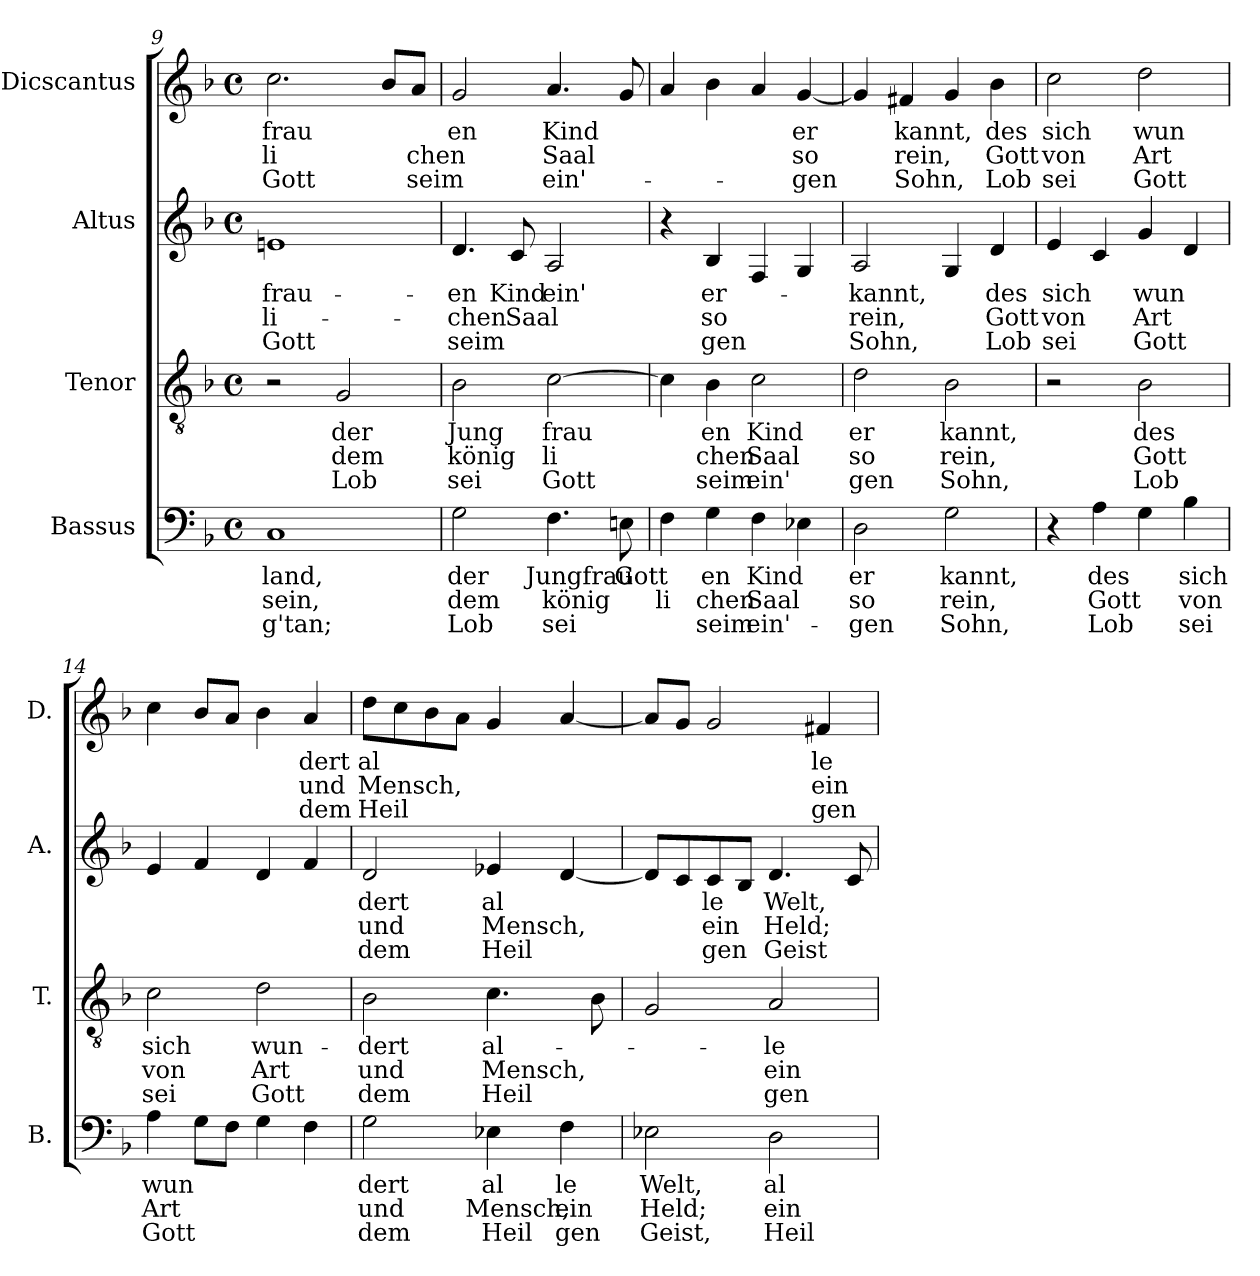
**kern	**text	**text	**text	**kern	**text	**text	**text	**kern	**text	**text	**text	**kern	**text	**text	**text
*part4	*part4	*part4	*part4	*part3	*part3	*part3	*part3	*part2	*part2	*part2	*part2	*part1	*part1	*part1	*part1
*staff4	*staff4	*staff4	*staff4	*staff3	*staff3	*staff3	*staff3	*staff2	*staff2	*staff2	*staff2	*staff1	*staff1	*staff1	*staff1
*I"Bassus	*	*	*	*I"Tenor	*	*	*	*I"Altus	*	*	*	*I"Dicscantus	*	*	*
*I'B.	*	*	*	*I'T.	*	*	*	*I'A.	*	*	*	*I'D.	*	*	*
*clefF4	*	*	*	*clefGv2	*	*	*	*clefG2	*	*	*	*clefG2	*	*	*
*k[b-]	*	*	*	*k[b-]	*	*	*	*k[b-]	*	*	*	*k[b-]	*	*	*
*F:	*	*	*	*F:	*	*	*	*F:	*	*	*	*F:	*	*	*
*M4/4	*	*	*	*M4/4	*	*	*	*M4/4	*	*	*	*M4/4	*	*	*
*met(c)	*	*	*	*met(c)	*	*	*	*met(c)	*	*	*	*met(c)	*	*	*
=9	=9	=9	=9	=9	=9	=9	=9	=9	=9	=9	=9	=9	=9	=9	=9
!	!LO:LY:b:cj	!LO:LY:b:cj	!LO:LY:b:cj	!	!	!	!	!	!LO:LY:b:cj	!LO:LY:b:cj	!LO:LY:b:cj	!	!LO:LY:b	!LO:LY:b:cj	!LO:LY:b
1C	land,	sein,	g'tan;	2r	.	.	.	1en	frau-	-li-	-Gott	2.cc\	frau	li	Gott
!	!	!	!	!	!LO:LY:b:cj	!LO:LY:b:cj	!LO:LY:b:cj	!	!	!	!	!	!	!	!
.	.	.	.	2G/	der	dem	Lob	.	.	.	.	.	.	.	.
.	.	.	.	.	.	.	.	.	.	.	.	8b-/L	.	.	.
!	!	!	!	!	!	!	!	!	!	!	!	!	!	!LO:LY:b	!LO:LY:b
.	.	.	.	.	.	.	.	.	.	.	.	8a/J	.	chen	seim
=10	=10	=10	=10	=10	=10	=10	=10	=10	=10	=10	=10	=10	=10	=10	=10
!	!LO:LY:b:cj	!LO:LY:b:cj	!LO:LY:b:cj	!	!LO:LY:b:cj	!LO:LY:b:cj	!LO:LY:b:cj	!	!LO:LY:b:cj	!LO:LY:b	!LO:LY:b	!	!LO:LY:b:cj	!	!
2G\	der	dem	Lob	2B-\	Jung	könig	sei	4.d/	en	chen	seim	2g/	en	.	.
!	!	!	!	!	!	!	!	!	!LO:LY:b	!LO:LY:b	!	!	!	!	!
.	.	.	.	.	.	.	.	8c/	Kind	Saal	.	.	.	.	.
!	!LO:LY:b	!LO:LY:b	!LO:LY:b	!	!LO:LY:b	!LO:LY:b:cj	!LO:LY:b	!	!LO:LY:b:cj	!	!	!	!LO:LY:b	!LO:LY:b	!LO:LY:b
4.F\	Jungfrau	könig	sei	[>2c\	frau	li	Gott	2A/	ein'	.	.	4.a/	Kind	Saal	ein'-
!	!LO:LY:b	!	!	!	!	!	!	!	!	!	!	!	!	!	!
8En\	Gott	.	.	.	.	.	.	.	.	.	.	8g/	.	.	.
=11	=11	=11	=11	=11	=11	=11	=11	=11	=11	=11	=11	=11	=11	=11	=11
!	!	!LO:LY:b:cj	!	!	!	!	!	!	!	!	!	!	!	!	!
4F\	.	li	.	4c\]	.	.	.	4r	.	.	.	4a/	.	.	.
!	!LO:LY:b:cj	!LO:LY:b:cj	!LO:LY:b:cj	!	!LO:LY:b:cj	!LO:LY:b:cj	!LO:LY:b:cj	!	!LO:LY:b:cj	!LO:LY:b:cj	!LO:LY:b	!	!	!	!
4G\	en	chen	seim	4B-\	en	chen	seim	4B-/	er-	-so	gen	4b-\	.	.	.
!	!LO:LY:b	!LO:LY:b	!LO:LY:b	!	!LO:LY:b:cj	!LO:LY:b:cj	!LO:LY:b:cj	!	!	!	!	!	!	!	!
4F\	Kind	Saal	ein'-	2c\	Kind	Saal	ein'	4F/	.	.	.	4a/	.	.	.
!	!	!	!	!	!	!	!	!	!	!	!	!	!LO:LY:b:cj	!LO:LY:b:cj	!LO:LY:b
4E-X\	.	.	.	.	.	.	.	4G/	.	.	.	[<4g/	-er	so	gen
=12	=12	=12	=12	=12	=12	=12	=12	=12	=12	=12	=12	=12	=12	=12	=12
!	!LO:LY:b:cj	!LO:LY:b:cj	!LO:LY:b:cj	!	!LO:LY:b:cj	!LO:LY:b:cj	!LO:LY:b:cj	!	!LO:LY:b	!LO:LY:b	!LO:LY:b	!	!	!	!
2D\	-er	so	gen	2d\	er	so	gen	2A/	kannt,	rein,	Sohn,	4g/]	.	.	.
!	!	!	!	!	!	!	!	!	!	!	!	!	!LO:LY:b	!LO:LY:b	!LO:LY:b
.	.	.	.	.	.	.	.	.	.	.	.	4f#X/	kannt,	rein,	Sohn,
!	!LO:LY:b:cj	!LO:LY:b:cj	!LO:LY:b:cj	!	!LO:LY:b:cj	!LO:LY:b:cj	!LO:LY:b:cj	!	!	!	!	!	!	!	!
2G\	kannt,	rein,	Sohn,	2B-\	kannt,	rein,	Sohn,	4G/	.	.	.	4g/	.	.	.
!	!	!	!	!	!	!	!	!	!LO:LY:b:cj	!LO:LY:b:cj	!LO:LY:b:cj	!	!LO:LY:b:cj	!LO:LY:b:cj	!LO:LY:b:cj
.	.	.	.	.	.	.	.	4d/	des	Gott	Lob	4b-\	des	Gott	Lob
!!LO:PB:g=z
=13	=13	=13	=13	=13	=13	=13	=13	=13	=13	=13	=13	=13	=13	=13	=13
!	!	!	!	!	!	!	!	!	!LO:LY:b	!LO:LY:b	!LO:LY:b	!	!LO:LY:b:cj	!LO:LY:b:cj	!LO:LY:b:cj
4r	.	.	.	2r	.	.	.	4e/	sich	von	sei	2cc\	sich	von	sei
!	!LO:LY:b	!LO:LY:b	!LO:LY:b	!	!	!	!	!	!	!	!	!	!	!	!
4A\	des	Gott	Lob	.	.	.	.	4c/	.	.	.	.	.	.	.
!	!	!	!	!	!LO:LY:b:cj	!LO:LY:b:cj	!LO:LY:b:cj	!	!LO:LY:b	!LO:LY:b	!LO:LY:b	!	!LO:LY:b	!LO:LY:b	!LO:LY:b
4G\	.	.	.	2B-\	des	Gott	Lob	4g/	wun	Art	Gott	2dd\	wun	Art	Gott
!	!LO:LY:b:cj	!LO:LY:b:cj	!LO:LY:b:cj	!	!	!	!	!	!	!	!	!	!	!	!
4B-\	sich	von	sei	.	.	.	.	4d/	.	.	.	.	.	.	.
=14	=14	=14	=14	=14	=14	=14	=14	=14	=14	=14	=14	=14	=14	=14	=14
!	!LO:LY:b	!LO:LY:b	!LO:LY:b	!	!LO:LY:b:cj	!LO:LY:b:cj	!LO:LY:b:cj	!	!	!	!	!	!	!	!
4A\	wun	Art	Gott	2c\	sich	von	sei	4e/	.	.	.	4cc\	.	.	.
8G\L	.	.	.	.	.	.	.	4f/	.	.	.	8b-/L	.	.	.
8F\J	.	.	.	.	.	.	.	.	.	.	.	8a/J	.	.	.
!	!	!	!	!	!LO:LY:b:cj	!LO:LY:b:cj	!LO:LY:b:cj	!	!	!	!	!	!	!	!
4G\	.	.	.	2d\	wun-	-Art	Gott	4d/	.	.	.	4b-\	.	.	.
!	!	!	!	!	!	!	!	!	!	!	!	!	!LO:LY:b:cj	!LO:LY:b:cj	!LO:LY:b:cj
4F\	.	.	.	.	.	.	.	4f/	.	.	.	4a/	dert	und	dem
=15	=15	=15	=15	=15	=15	=15	=15	=15	=15	=15	=15	=15	=15	=15	=15
!	!LO:LY:b:cj	!LO:LY:b:cj	!LO:LY:b:cj	!	!LO:LY:b:cj	!LO:LY:b:cj	!LO:LY:b:cj	!	!LO:LY:b:cj	!LO:LY:b:cj	!LO:LY:b:cj	!	!LO:LY:b:cj	!LO:LY:b	!LO:LY:b
2G\	dert	und	dem	2B-\	dert	und	dem	2d/	dert	und	dem	8dd\L	al	Mensch,	Heil
.	.	.	.	.	.	.	.	.	.	.	.	8cc\	.	.	.
.	.	.	.	.	.	.	.	.	.	.	.	8b-\	.	.	.
.	.	.	.	.	.	.	.	.	.	.	.	8a\J	.	.	.
!	!LO:LY:b:cj	!LO:LY:b:cj	!LO:LY:b:cj	!	!LO:LY:b:cj	!LO:LY:b	!LO:LY:b	!	!LO:LY:b:cj	!LO:LY:b	!LO:LY:b	!	!	!	!
4E-X\	al	Mensch,	Heil	4.c\	al-	-Mensch,	Heil	4e-X/	al	Mensch,	Heil	4g/	.	.	.
!	!LO:LY:b:cj	!LO:LY:b:cj	!LO:LY:b:cj	!	!	!	!	!	!	!	!	!	!	!	!
4F\	le	ein	gen	.	.	.	.	[<4d/	.	.	.	[<4a/	.	.	.
.	.	.	.	8B-\	.	.	.	.	.	.	.	.	.	.	.
=16	=16	=16	=16	=16	=16	=16	=16	=16	=16	=16	=16	=16	=16	=16	=16
!	!LO:LY:b:cj	!LO:LY:b:cj	!LO:LY:b:cj	!	!	!	!	!	!	!	!	!	!	!	!
2E-X\	Welt,	Held;	Geist,	2G/	.	.	.	8d/L]	.	.	.	8a/L]	.	.	.
.	.	.	.	.	.	.	.	8c/	.	.	.	8g/J	.	.	.
!	!	!	!	!	!	!	!	!	!LO:LY:b:cj	!LO:LY:b	!LO:LY:b	!	!	!	!
.	.	.	.	.	.	.	.	8c/	le	ein	gen	2g/	.	.	.
.	.	.	.	.	.	.	.	8B-/J	.	.	.	.	.	.	.
!	!LO:LY:b:cj	!LO:LY:b	!LO:LY:b	!	!LO:LY:b:cj	!LO:LY:b:cj	!LO:LY:b:cj	!	!LO:LY:b	!LO:LY:b	!LO:LY:b	!	!	!	!
2D\	al	ein	Heil	2A/	le	ein	gen	4.d/	Welt,	Held;	Geist	.	.	.	.
!	!	!	!	!	!	!	!	!	!	!	!	!	!LO:LY:b:cj	!LO:LY:b:cj	!LO:LY:b:cj
.	.	.	.	.	.	.	.	.	.	.	.	4f#X/	le	ein	gen
.	.	.	.	.	.	.	.	8c/	.	.	.	.	.	.	.
=	=	=	=	=	=	=	=	=	=	=	=	=	=	=	=
*-	*-	*-	*-	*-	*-	*-	*-	*-	*-	*-	*-	*-	*-	*-	*-
